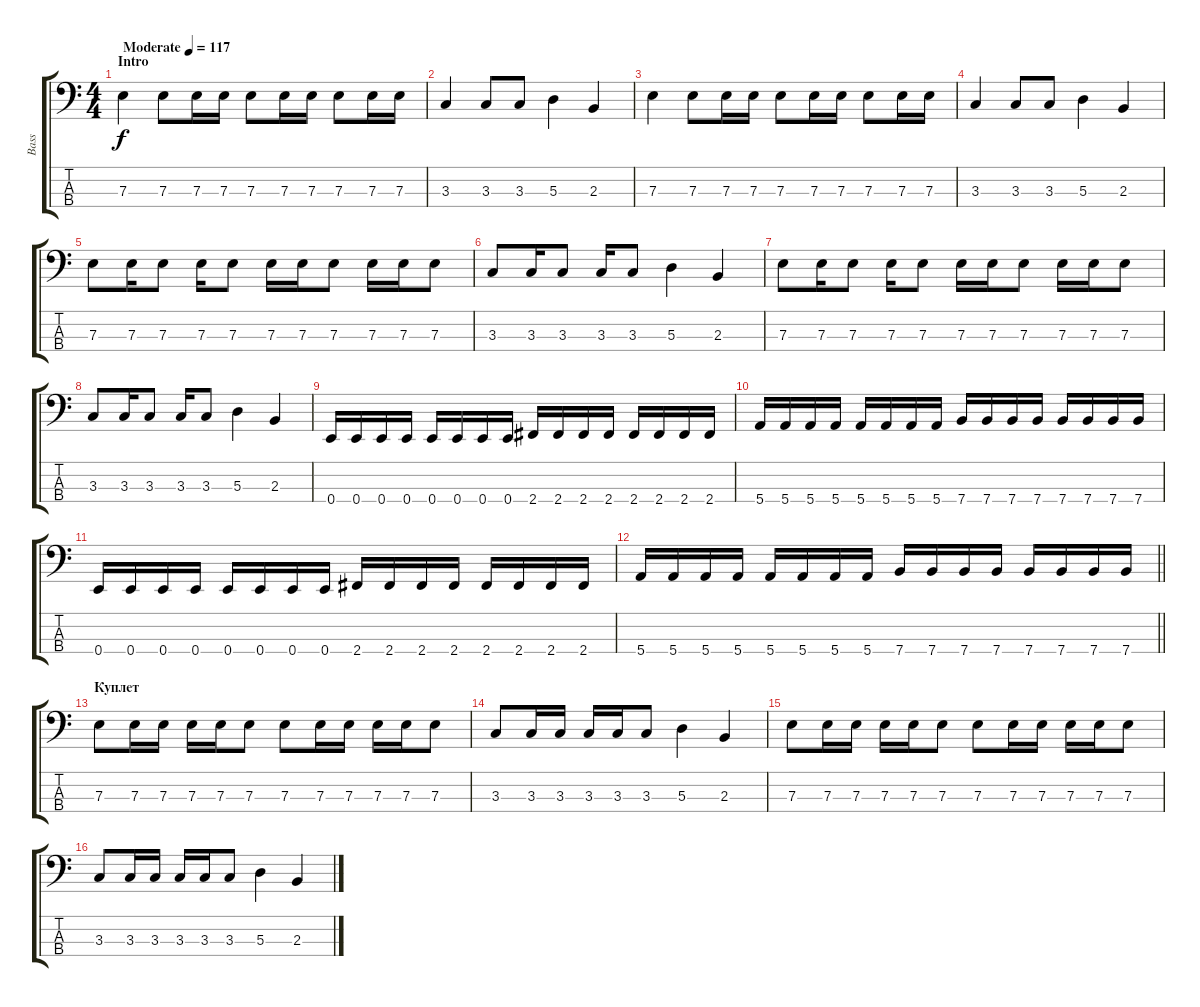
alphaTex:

\track ("Bass" "Bass") {instrument slapbass1}
\staff {score tabs}
\tuning (G2 D2 A1 E1) {hide}
\ts (4 4)
\section ("" "Intro")
\tempo (117 "Moderate")
\clef f4
\ks c
7.3.4{dy f instrument slapbass1} 7.3.8 7.3.16 7.3.16 7.3.8 7.3.16 7.3.16 7.3.8 7.3.16 7.3.16 |
3.3.4 3.3.8 3.3.8 5.3.4 2.3.4 |
7.3.4 7.3.8 7.3.16 7.3.16 7.3.8 7.3.16 7.3.16 7.3.8 7.3.16 7.3.16 |
3.3.4 3.3.8 3.3.8 5.3.4 2.3.4 |
7.3.8 7.3.16 7.3.8 7.3.16 7.3.8 7.3.16 7.3.16 7.3.8 7.3.16 7.3.16 7.3.8 |
3.3.8 3.3.16 3.3.8 3.3.16 3.3.8 5.3.4 2.3.4 |
7.3.8 7.3.16 7.3.8 7.3.16 7.3.8 7.3.16 7.3.16 7.3.8 7.3.16 7.3.16 7.3.8 |
3.3.8 3.3.16 3.3.8 3.3.16 3.3.8 5.3.4 2.3.4 |
0.4.16 0.4.16 0.4.16 0.4.16 0.4.16 0.4.16 0.4.16 0.4.16 2.4.16 2.4.16 2.4.16 2.4.16 2.4.16 2.4.16 2.4.16 2.4.16 |
5.4.16 5.4.16 5.4.16 5.4.16 5.4.16 5.4.16 5.4.16 5.4.16 7.4.16 7.4.16 7.4.16 7.4.16 7.4.16 7.4.16 7.4.16 7.4.16 |
0.4.16 0.4.16 0.4.16 0.4.16 0.4.16 0.4.16 0.4.16 0.4.16 2.4.16 2.4.16 2.4.16 2.4.16 2.4.16 2.4.16 2.4.16 2.4.16 |
\barLineRight lightlight
5.4.16 5.4.16 5.4.16 5.4.16 5.4.16 5.4.16 5.4.16 5.4.16 7.4.16 7.4.16 7.4.16 7.4.16 7.4.16 7.4.16 7.4.16 7.4.16 |
\section ("" "Куплет")
7.3.8 7.3.16 7.3.16 7.3.16 7.3.16 7.3.8 7.3.8 7.3.16 7.3.16 7.3.16 7.3.16 7.3.8 |
3.3.8 3.3.16 3.3.16 3.3.16 3.3.16 3.3.8 5.3.4 2.3.4 |
7.3.8 7.3.16 7.3.16 7.3.16 7.3.16 7.3.8 7.3.8 7.3.16 7.3.16 7.3.16 7.3.16 7.3.8 |
3.3.8 3.3.16 3.3.16 3.3.16 3.3.16 3.3.8 5.3.4 2.3.4
